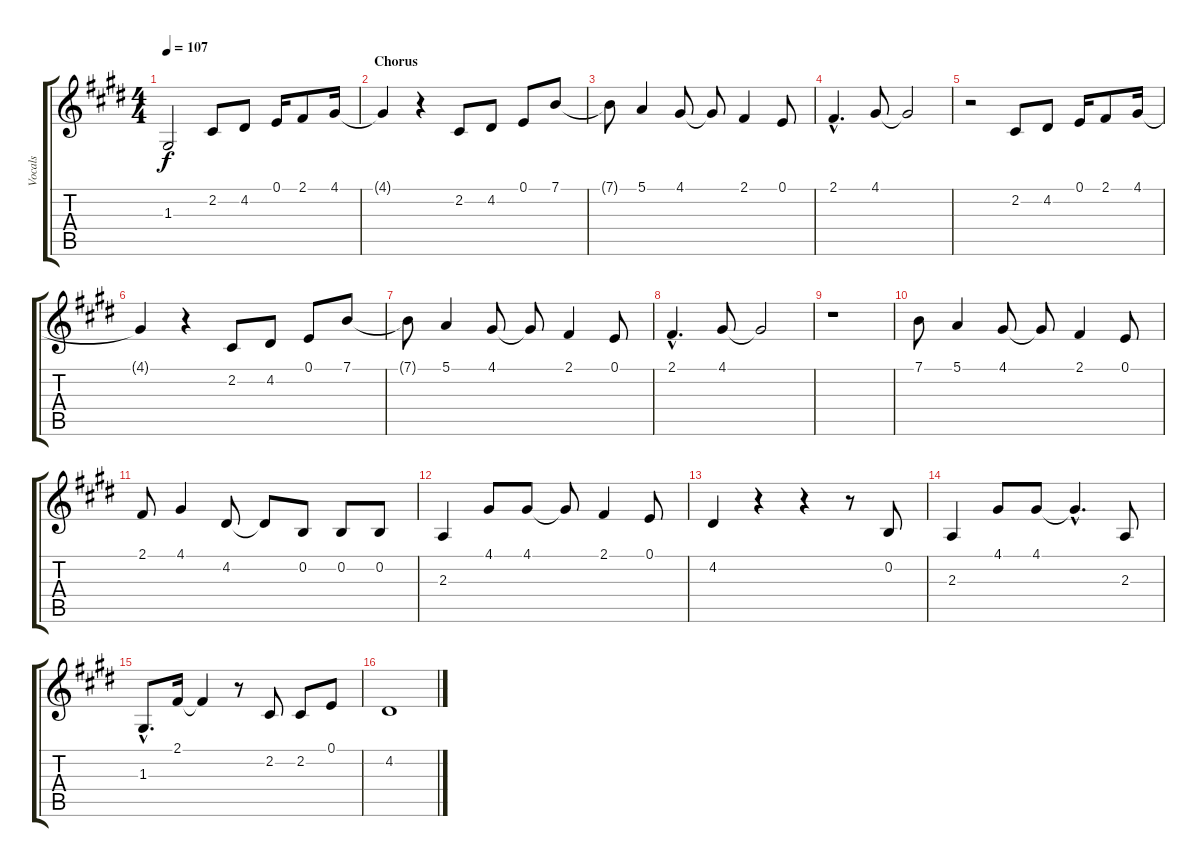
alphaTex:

\track ("Vocals" "Vocals") {instrument flute}
\staff {score tabs}
\tuning (E4 B3 G3 D3 A2 E2) {hide}
\ts (4 4)
\tempo 107
\clef g2
\ks c#minor
1.3{t}.2{dy f} 2.2.8 4.2.8 0.1.16 2.1.8 4.1.16 |
\section ("" "Chorus")
4.1{t}.4 r.4 2.2.8 4.2.8 0.1.8 7.1.8 |
7.1{t}.8 5.1.4 4.1.8 4.1{t}.8 2.1.4 0.1.8 |
2.1{hac}.4{d} 4.1.8 4.1{t}.2 |
r.2 2.2.8 4.2.8 0.1.16 2.1.8 4.1.16 |
4.1{t}.4 r.4 2.2.8 4.2.8 0.1.8 7.1.8 |
7.1{t}.8 5.1.4 4.1.8 4.1{t}.8 2.1.4 0.1.8 |
2.1{hac}.4{d} 4.1.8 4.1{t}.2 |
r.1 |
7.1.8 5.1.4 4.1.8 4.1{t}.8 2.1.4 0.1.8 |
2.1.8 4.1.4 4.2.8 4.2{t}.8 0.2.8 0.2.8 0.2.8 |
2.3.4 4.1.8 4.1.8 4.1{t}.8 2.1.4 0.1.8 |
4.2.4 r.4 r.4 r.8 0.2.8 |
2.3.4 4.1.8 4.1.8 4.1{hac t}.4{d} 2.3.8 |
1.3{hac}.8{d} 2.1.16 2.1{t}.4 r.8 2.2.8 2.2.8 0.1.8 |
4.2.1
